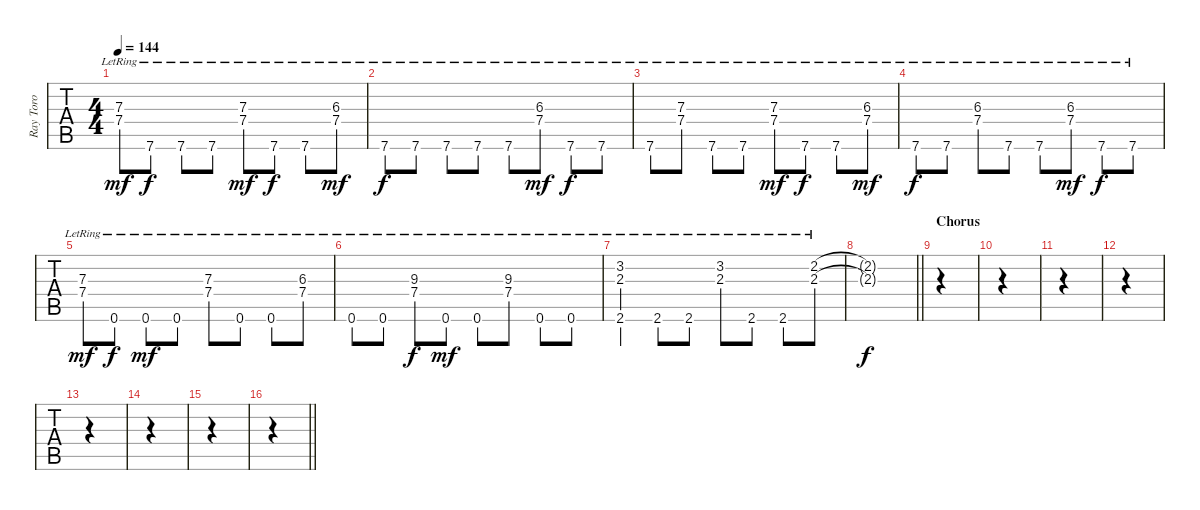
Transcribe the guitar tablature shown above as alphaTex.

\track ("Ray Toro" "Ray Toro") {instrument electricguitarclean}
\staff {tabs}
\tuning (E4 B3 G3 D3 A2 E2) {hide}
\ts (4 4)
\tempo 144
\clef g2
\ks c
(7.3{lr} 7.4{lr}).8{dy mf} 7.6{lr}.8{dy f} 7.6{lr}.8 7.6{lr}.8 (7.3{lr} 7.4{lr}).8{dy mf} 7.6{lr}.8{dy f} 7.6{lr}.8 (6.3{lr} 7.4{lr}).8{dy mf} |
7.6{lr}.8{dy f} 7.6{lr}.8 7.6{lr}.8 7.6{lr}.8 7.6{lr}.8 (6.3{lr} 7.4{lr}).8{dy mf} 7.6{lr}.8{dy f} 7.6{lr}.8 |
7.6{lr}.8 (7.3{lr} 7.4{lr}).8 7.6{lr}.8 7.6{lr}.8 (7.3{lr} 7.4{lr}).8{dy mf} 7.6{lr}.8{dy f} 7.6{lr}.8 (6.3{lr} 7.4{lr}).8{dy mf} |
7.6{lr}.8{dy f} 7.6{lr}.8 (6.3{lr} 7.4{lr}).8 7.6{lr}.8 7.6{lr}.8 (6.3{lr} 7.4{lr}).8{dy mf} 7.6{lr}.8{dy f} 7.6{lr}.8 |
(7.3{lr} 7.4).8{dy mf} 0.6{lr}.8{dy f} 0.6{lr}.8{dy mf} 0.6{lr}.8 (7.3{lr} 7.4).8 0.6{lr}.8 0.6{lr}.8 (6.3{lr} 7.4).8 |
0.6{lr}.8 0.6{lr}.8 (9.3{lr} 7.4).8{dy f} 0.6{lr}.8{dy mf} 0.6{lr}.8 (9.3{lr} 7.4).8 0.6{lr}.8 0.6{lr}.8 |
(3.2{lr} 2.3{lr} 2.6{lr}).4 2.6{lr}.8 2.6{lr}.8 (3.2{lr} 2.3{lr}).8 2.6{lr}.8 2.6{lr}.8 (2.2{lr} 2.3{lr}).8 |
\barLineRight lightlight
(2.2{t} 2.3{t}).1{dy f} |
\section ("" "Chorus")
|
|
|
|
|
|
|
\barLineRight lightlight
